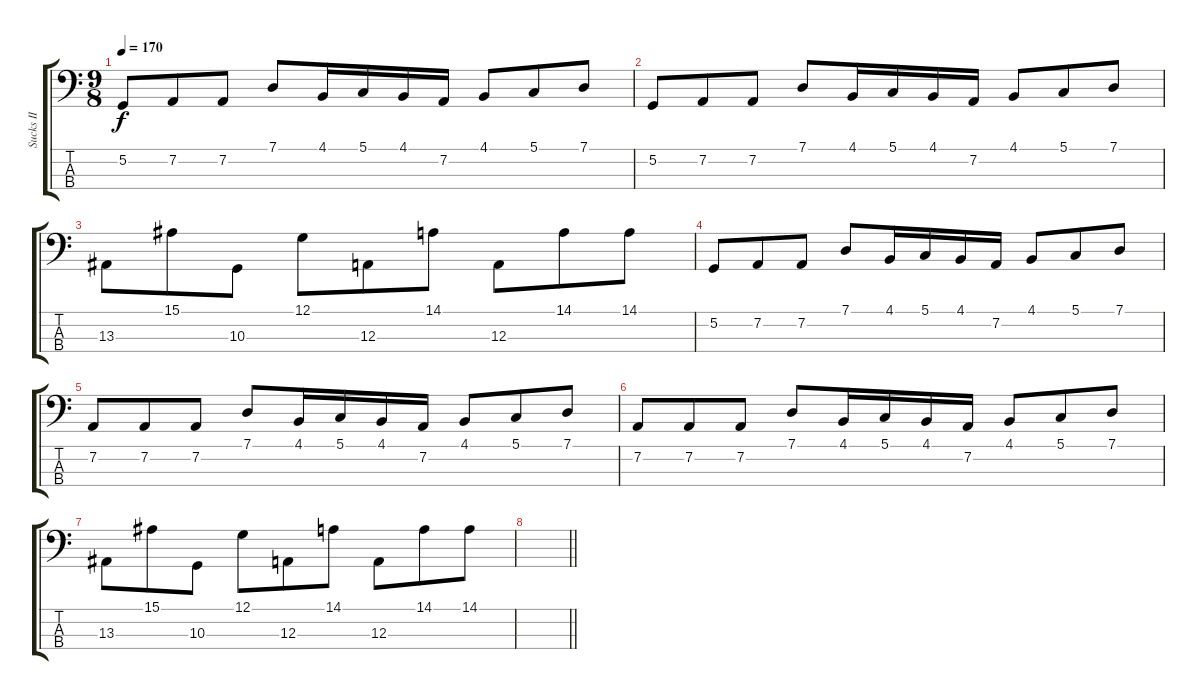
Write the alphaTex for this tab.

\track ("Sucks II" "Sucks II") {instrument tenorsax}
\staff {score tabs}
\tuning (G2 D2 A1 E1) {hide}
\ts (9 8)
\tempo 170
\clef f4
\ks c
5.2.8{dy f} 7.2.8 7.2.8 7.1.8 4.1.16 5.1.16 4.1.16 7.2.16 4.1.8 5.1.8 7.1.8 |
5.2.8 7.2.8 7.2.8 7.1.8 4.1.16 5.1.16 4.1.16 7.2.16 4.1.8 5.1.8 7.1.8 |
13.3.8 15.1.8 10.3.8 12.1.8 12.3.8 14.1.8 12.3.8 14.1.8 14.1.8 |
5.2.8 7.2.8 7.2.8 7.1.8 4.1.16 5.1.16 4.1.16 7.2.16 4.1.8 5.1.8 7.1.8 |
7.2.8 7.2.8 7.2.8 7.1.8 4.1.16 5.1.16 4.1.16 7.2.16 4.1.8 5.1.8 7.1.8 |
7.2.8 7.2.8 7.2.8 7.1.8 4.1.16 5.1.16 4.1.16 7.2.16 4.1.8 5.1.8 7.1.8 |
13.3.8 15.1.8 10.3.8 12.1.8 12.3.8 14.1.8 12.3.8 14.1.8 14.1.8 |
\barLineRight lightlight
